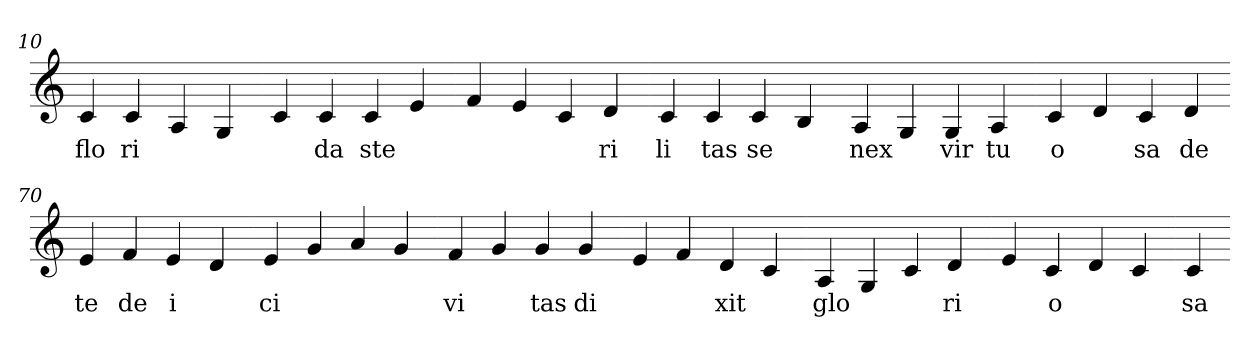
**kern	**text
*part1	*part1
*staff1	*staff1
*clefG2	*
=10.	=10.
4c	flo
4c	ri
4A	.
4G	.
=20.-	=20.-
4c	.
4c	da
4c	ste
4e	.
=30.-	=30.-
4f	.
4e	.
4c	.
4d	ri
=40.-	=40.-
4c	li
4c	tas
4c	se
4B	.
=50.-	=50.-
4A	nex
4G	.
4G	vir
4A	tu
=60.-	=60.-
4c	o
4d	.
4c	sa
4d	de
=70.-	=70.-
4e	te
4f	de
4e	i
4d	.
=80.-	=80.-
4e	ci
4g	.
4a	.
4g	.
=90.-	=90.-
4f	vi
4g	.
4g	tas
4g	di
=100.-	=100.-
4e	.
4f	.
4d	xit
4c	.
=110.-	=110.-
4A	glo
4G	.
4c	.
4d	ri
=120.-	=120.-
4e	.
4c	o
4d	.
4c	.
=130.-	=130.-
4c	sa
=-	=-
*-	*-
